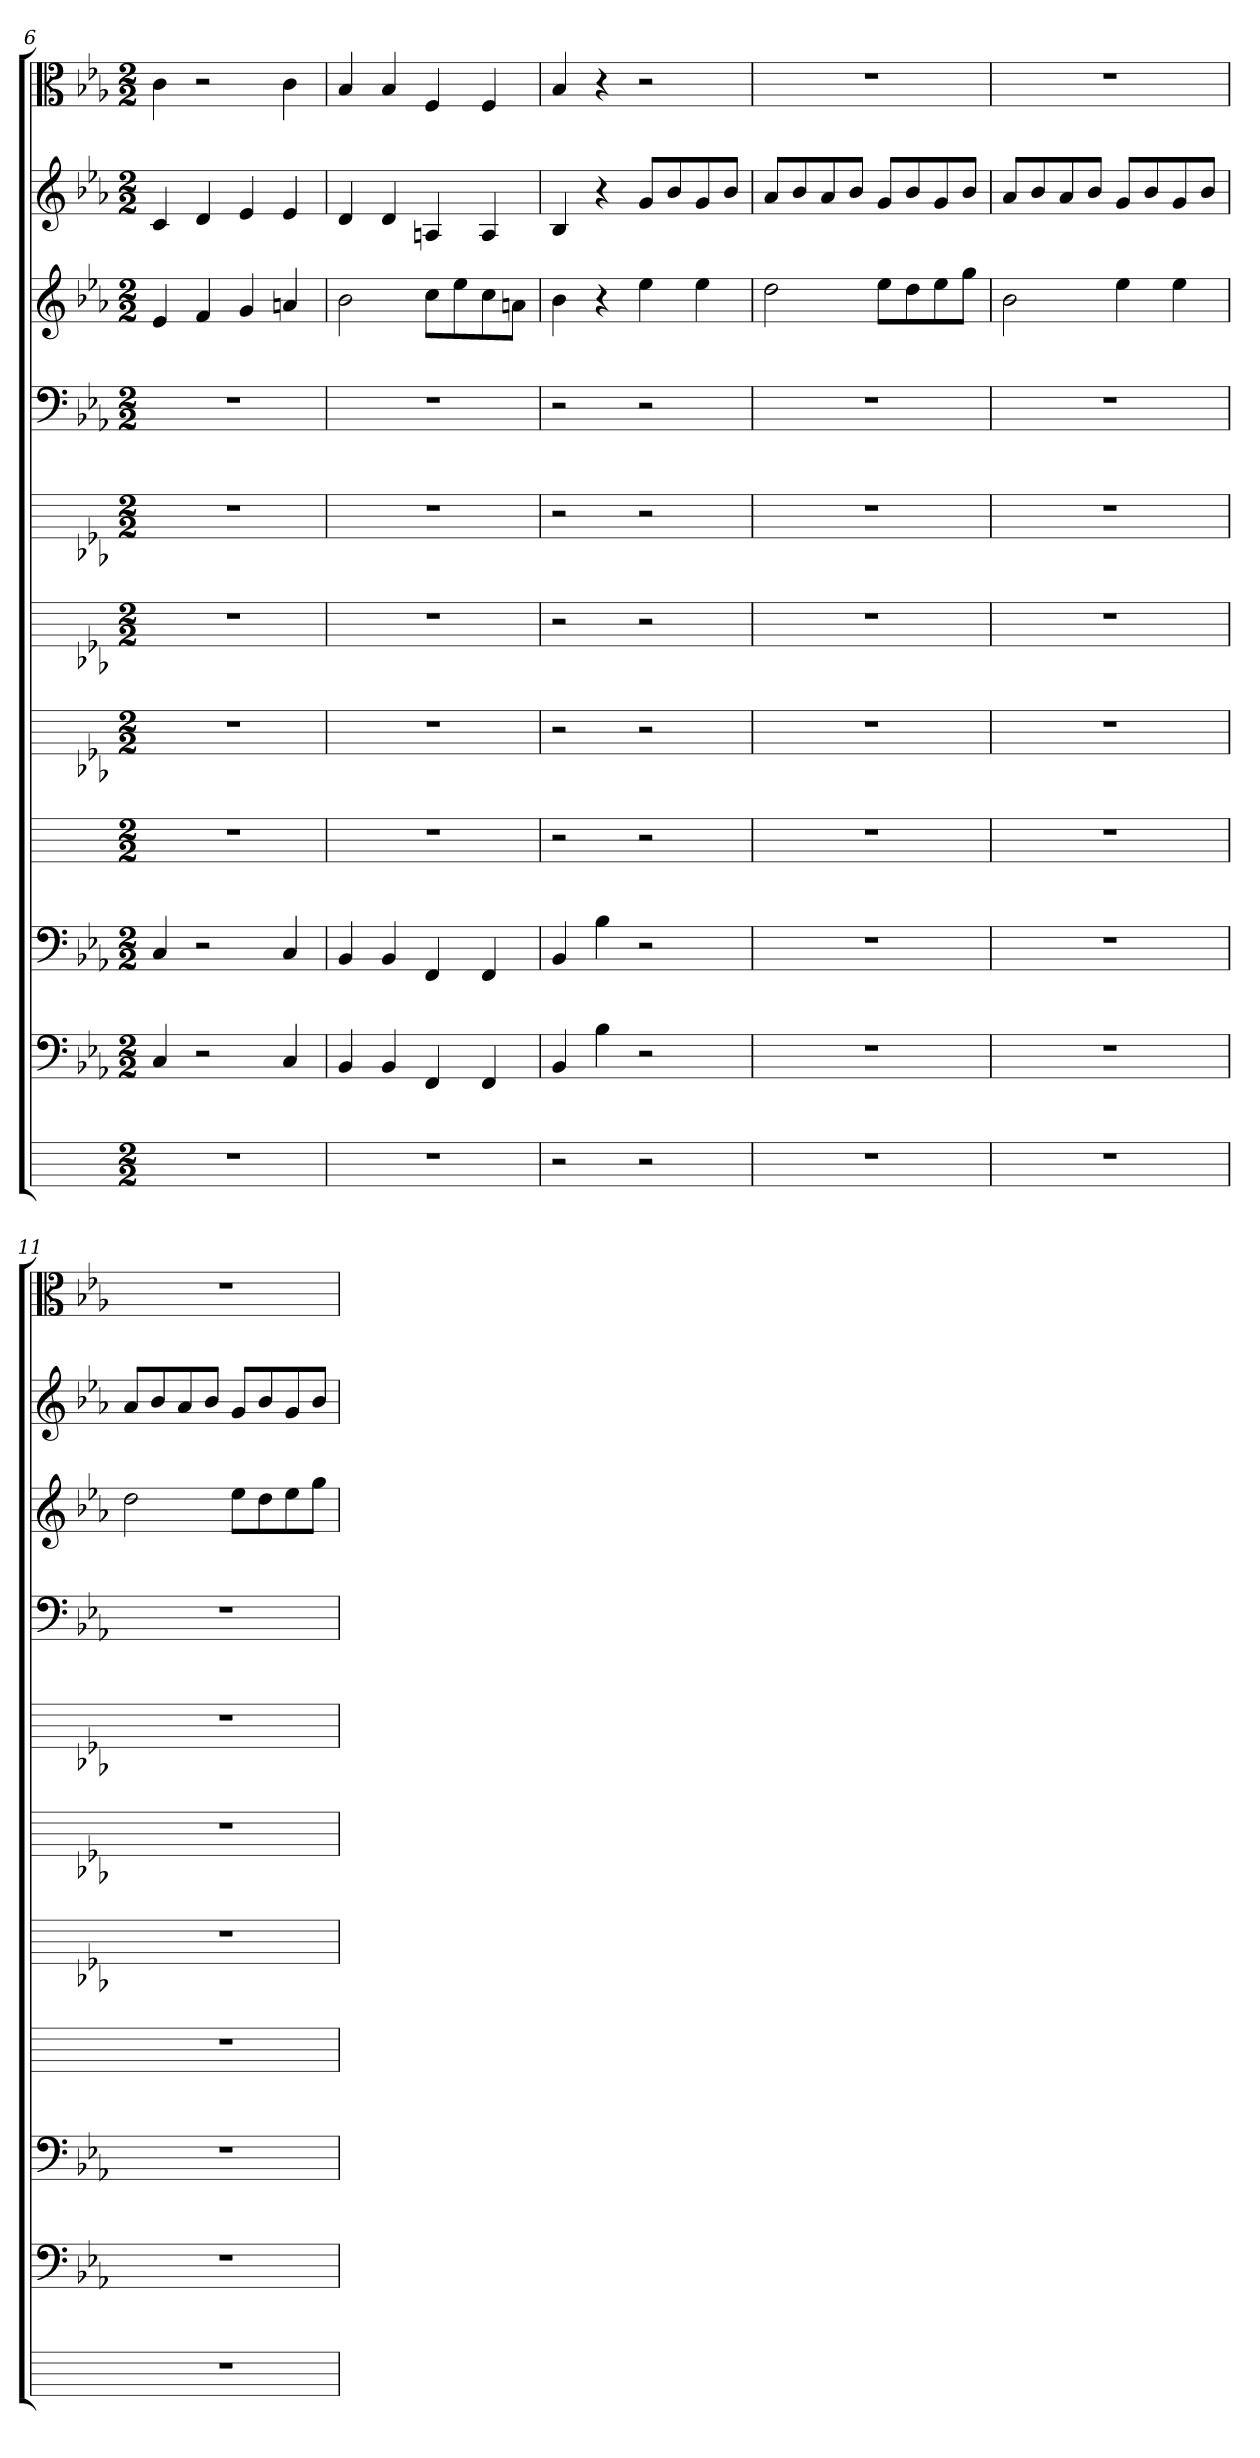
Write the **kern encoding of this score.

**kern	**kern	**kern	**kern	**kern	**kern	**kern	**kern	**kern	**kern	**kern
*part11	*part10	*part9	*part8	*part7	*part6	*part5	*part4	*part3	*part2	*part1
*staff11	*staff10	*staff9	*staff8	*staff7	*staff6	*staff5	*staff4	*staff3	*staff2	*staff1
*	*clefF4	*clefF4	*	*	*	*	*clefF4	*	*	*clefC3
*k[]	*k[b-e-a-]	*k[b-e-a-]	*k[]	*k[b-e-a-]	*k[b-e-a-]	*k[b-e-a-]	*k[b-e-a-]	*k[b-e-a-]	*k[b-e-a-]	*k[b-e-a-]
*M2/2	*M2/2	*M2/2	*M2/2	*M2/2	*M2/2	*M2/2	*M2/2	*M2/2	*M2/2	*M2/2
=6	=6	=6	=6	=6	=6	=6	=6	=6	=6	=6
1r	4C	4C	1r	1r	1r	1r	1r	4e-	4c	4c
.	2r	2r	.	.	.	.	.	4f	4d	2r
.	.	.	.	.	.	.	.	4g	4e-	.
.	4C	4C	.	.	.	.	.	4an	4e-	4c
=7	=7	=7	=7	=7	=7	=7	=7	=7	=7	=7
1r	4BB-	4BB-	1r	1r	1r	1r	1r	2b-	4d	4B-
.	4BB-	4BB-	.	.	.	.	.	.	4d	4B-
.	4FF	4FF	.	.	.	.	.	8ccL	4An	4F
.	.	.	.	.	.	.	.	8ee-	.	.
.	4FF	4FF	.	.	.	.	.	8cc	4A	4F
.	.	.	.	.	.	.	.	8anJ	.	.
=8	=8	=8	=8	=8	=8	=8	=8	=8	=8	=8
2r	4BB-	4BB-	2r	2r	2r	2r	2r	4b-	4B-	4B-
.	4B-	4B-	.	.	.	.	.	4r	4r	4r
2r	2r	2r	2r	2r	2r	2r	2r	4ee-	8gL	2r
.	.	.	.	.	.	.	.	.	8b-	.
.	.	.	.	.	.	.	.	4ee-	8g	.
.	.	.	.	.	.	.	.	.	8b-J	.
=9	=9	=9	=9	=9	=9	=9	=9	=9	=9	=9
1r	1r	1r	1r	1r	1r	1r	1r	2dd	8a-L	1r
.	.	.	.	.	.	.	.	.	8b-	.
.	.	.	.	.	.	.	.	.	8a-	.
.	.	.	.	.	.	.	.	.	8b-J	.
.	.	.	.	.	.	.	.	8ee-L	8gL	.
.	.	.	.	.	.	.	.	8dd	8b-	.
.	.	.	.	.	.	.	.	8ee-	8g	.
.	.	.	.	.	.	.	.	8ggJ	8b-J	.
=10	=10	=10	=10	=10	=10	=10	=10	=10	=10	=10
1r	1r	1r	1r	1r	1r	1r	1r	2b-	8a-L	1r
.	.	.	.	.	.	.	.	.	8b-	.
.	.	.	.	.	.	.	.	.	8a-	.
.	.	.	.	.	.	.	.	.	8b-J	.
.	.	.	.	.	.	.	.	4ee-	8gL	.
.	.	.	.	.	.	.	.	.	8b-	.
.	.	.	.	.	.	.	.	4ee-	8g	.
.	.	.	.	.	.	.	.	.	8b-J	.
=11	=11	=11	=11	=11	=11	=11	=11	=11	=11	=11
1r	1r	1r	1r	1r	1r	1r	1r	2dd	8a-L	1r
.	.	.	.	.	.	.	.	.	8b-	.
.	.	.	.	.	.	.	.	.	8a-	.
.	.	.	.	.	.	.	.	.	8b-J	.
.	.	.	.	.	.	.	.	8ee-L	8gL	.
.	.	.	.	.	.	.	.	8dd	8b-	.
.	.	.	.	.	.	.	.	8ee-	8g	.
.	.	.	.	.	.	.	.	8ggJ	8b-J	.
=	=	=	=	=	=	=	=	=	=	=
*-	*-	*-	*-	*-	*-	*-	*-	*-	*-	*-
